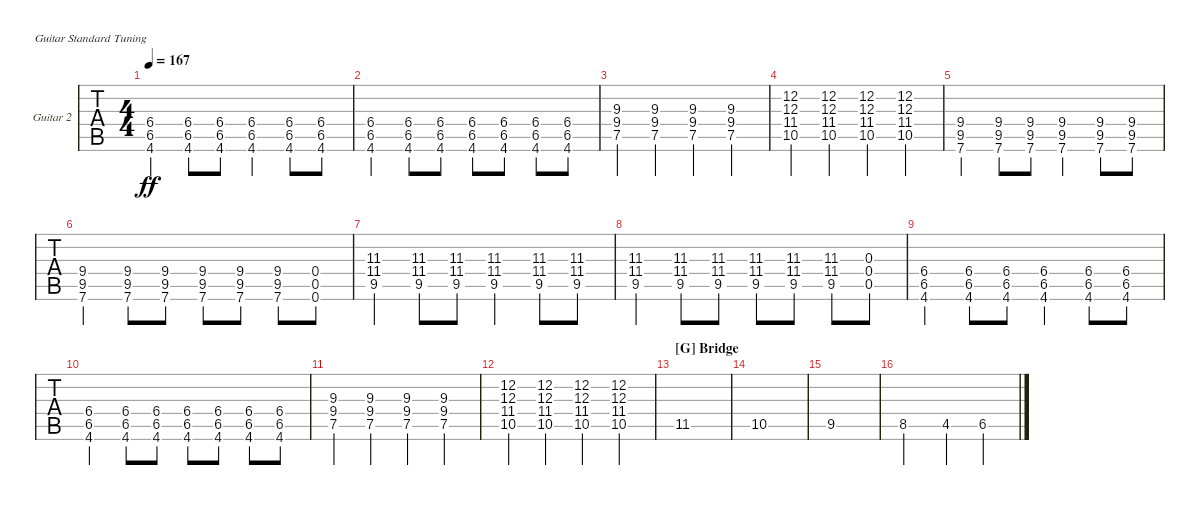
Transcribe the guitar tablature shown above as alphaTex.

\defaultSystemsLayout 4
\bracketExtendMode groupsimilarinstruments
\firstSystemTrackNameOrientation horizontal
\otherSystemsTrackNameOrientation horizontal
\track ("Frank Iero" "Guitar 2") {instrument distortionguitar}
\staff {tabs}
\tuning (E4 B3 G3 D3 A2 E2)
\ts (4 4)
\tempo 167
\clef g2
\ks abminor
(4.6 6.5 6.4).4{dy ff} (6.4 6.5 4.6).8 (6.4 6.5 4.6).8 (6.4 6.5 4.6).4 (6.4 6.5 4.6).8 (6.4 6.5 4.6).8 |
(6.4 6.5 4.6).4 (6.4 6.5 4.6).8 (6.4 6.5 4.6).8 (6.4 6.5 4.6).8 (6.4 6.5 4.6).8 (6.4 6.5 4.6).8 (6.4 6.5 4.6).8 |
(7.5 9.4 9.3).4 (9.3 9.4 7.5).4 (7.5 9.3 9.4).4 (7.5 9.4 9.3).4 |
(10.5 11.4 12.3 12.2).4 (12.2 12.3 11.4 10.5).4 (12.2 12.3 11.4 10.5).4 (12.2 12.3 11.4 10.5).4 |
(7.6 9.5 9.4).4 (7.6 9.5 9.4).8 (9.4 9.5 7.6).8 (7.6 9.5 9.4).4 (7.6 9.5 9.4).8 (9.4 9.5 7.6).8 |
(7.6 9.5 9.4).4 (7.6 9.5 9.4).8 (9.4 9.5 7.6).8 (7.6 9.5 9.4).8 (9.4 9.5 7.6).8 (7.6 9.5 9.4).8 (0.4 0.5 0.6).8 |
(9.5 11.4 11.3).4 (11.3 11.4 9.5).8 (11.3 11.4 9.5).8 (11.3 11.4 9.5).4 (11.3 11.4 9.5).8 (11.3 11.4 9.5).8 |
(11.3 11.4 9.5).4 (11.3 11.4 9.5).8 (11.3 11.4 9.5).8 (11.3 11.4 9.5).8 (11.3 11.4 9.5).8 (11.3 11.4 9.5).8 (0.5 0.4 0.3).8 |
(4.6 6.5 6.4).4 (6.4 6.5 4.6).8 (6.4 6.5 4.6).8 (6.4 6.5 4.6).4 (6.4 6.5 4.6).8 (6.4 6.5 4.6).8 |
(6.4 6.5 4.6).4 (6.4 6.5 4.6).8 (6.4 6.5 4.6).8 (6.4 6.5 4.6).8 (6.4 6.5 4.6).8 (6.4 6.5 4.6).8 (6.4 6.5 4.6).8 |
(7.5 9.4 9.3).4 (9.3 9.4 7.5).4 (7.5 9.3 9.4).4 (7.5 9.4 9.3).4 |
(10.5 11.4 12.3 12.2).4 (12.2 12.3 11.4 10.5).4 (12.2 12.3 11.4 10.5).4 (12.2 12.3 11.4 10.5).4 |
\section ("G" "Bridge")
11.5.1 |
10.5.1 |
9.5.1 |
8.5.2 4.5.4 6.5.4
